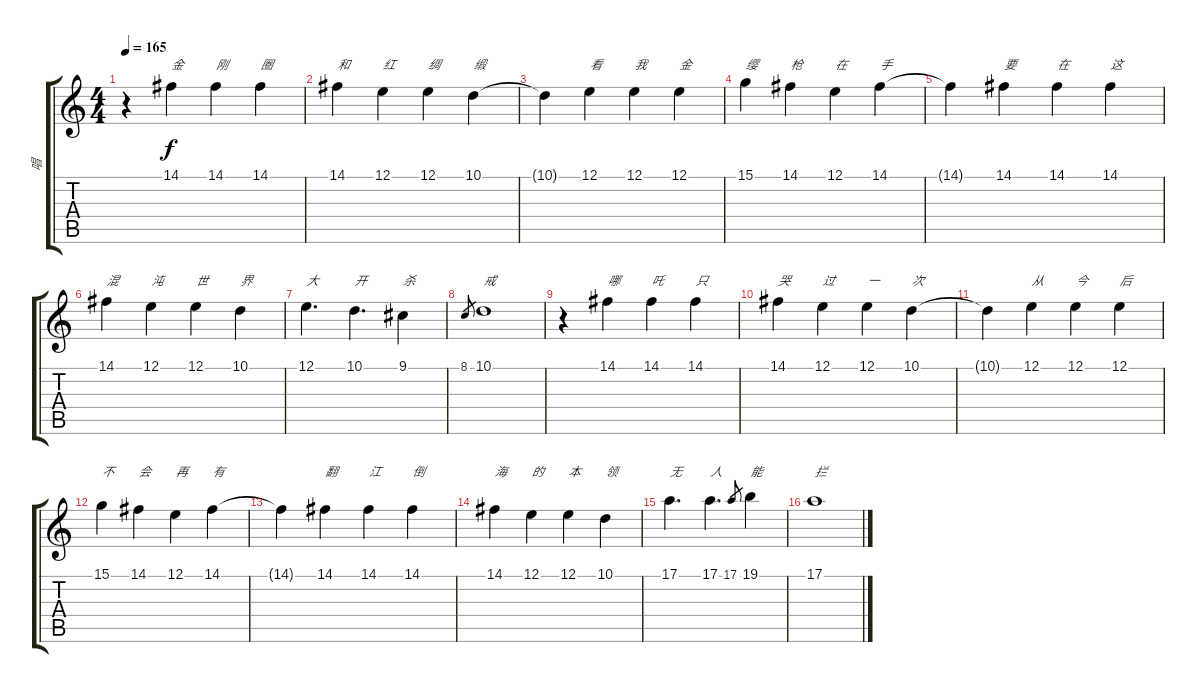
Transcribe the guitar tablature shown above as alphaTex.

\track ("唱" "唱") {instrument viola}
\staff {score tabs}
\tuning (E4 B3 G3 D3 A2 E2) {hide}
\ts (4 4)
\tempo 165
\clef g2
\ks c
r.4{dy f} 14.1.4{txt "金"} 14.1.4{txt "刚"} 14.1.4{txt "圈"} |
14.1.4{txt "和"} 12.1.4{txt "红"} 12.1.4{txt "绸"} 10.1.4{txt "缎"} |
10.1{t}.4 12.1.4{txt "看"} 12.1.4{txt "我"} 12.1.4{txt "金"} |
15.1.4{txt "缨"} 14.1.4{txt "枪"} 12.1.4{txt "在"} 14.1.4{txt "手"} |
14.1{t}.4 14.1.4{txt "要"} 14.1.4{txt "在"} 14.1.4{txt "这"} |
14.1.4{txt "混"} 12.1.4{txt "沌"} 12.1.4{txt "世"} 10.1.4{txt "界"} |
12.1.4{d txt "大"} 10.1.4{d txt "开"} 9.1.4{txt "杀"} |
8.1.8{gr} 10.1.1{txt "戒"} |
r.4 14.1.4{txt "哪"} 14.1.4{txt "吒"} 14.1.4{txt "只"} |
14.1.4{txt "哭"} 12.1.4{txt "过"} 12.1.4{txt "一"} 10.1.4{txt "次"} |
10.1{t}.4 12.1.4{txt "从"} 12.1.4{txt "今"} 12.1.4{txt "后"} |
15.1.4{txt "不"} 14.1.4{txt "会"} 12.1.4{txt "再"} 14.1.4{txt "有"} |
14.1{t}.4 14.1.4{txt "翻"} 14.1.4{txt "江"} 14.1.4{txt "倒"} |
14.1.4{txt "海"} 12.1.4{txt "的"} 12.1.4{txt "本"} 10.1.4{txt "领"} |
17.1.4{d txt "无"} 17.1.4{d txt "人"} 17.1.8{gr} 19.1.4{txt "能"} |
17.1.1{txt "拦"}
